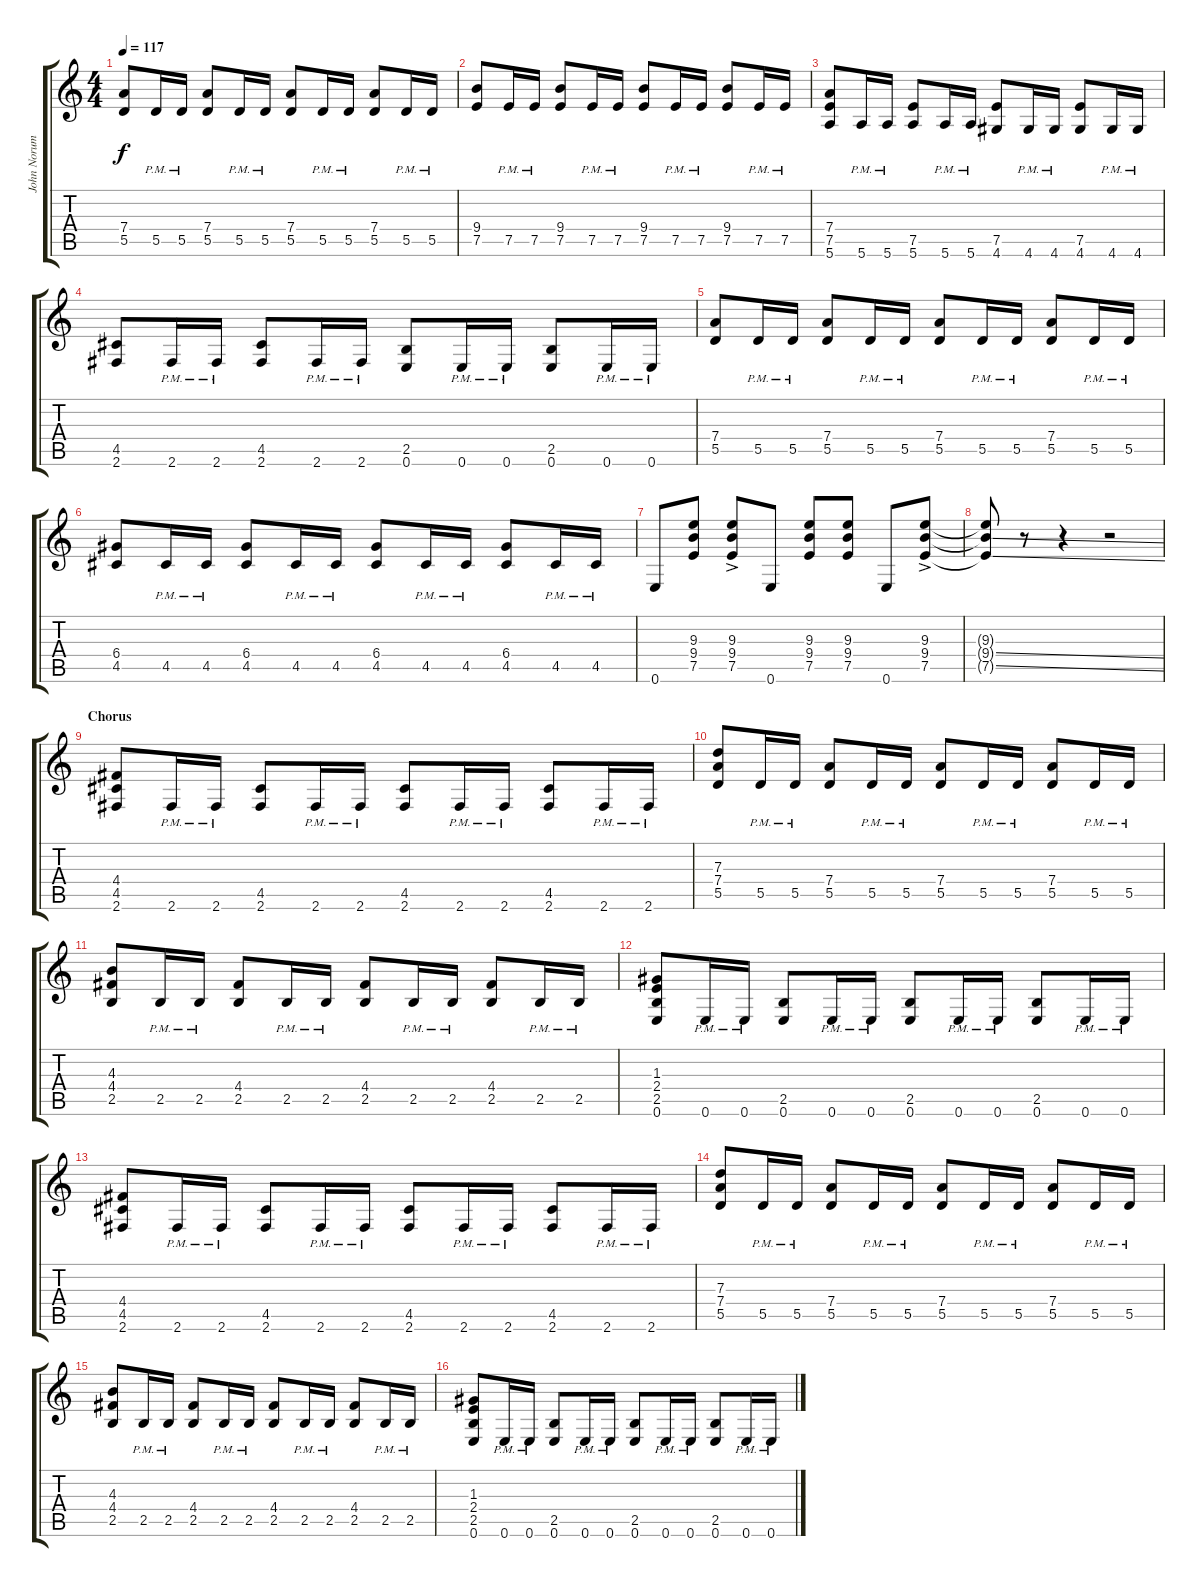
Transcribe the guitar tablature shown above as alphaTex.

\track ("John Norum (Guitar)" "John Norum") {instrument distortionguitar}
\staff {score tabs}
\tuning (E4 B3 G3 D3 A2 E2) {hide}
\ts (4 4)
\tempo 117
\clef g2
\ks c
(7.4 5.5).8{dy f} 5.5{pm}.16 5.5{pm}.16 (7.4 5.5).8 5.5{pm}.16 5.5{pm}.16 (7.4 5.5).8 5.5{pm}.16 5.5{pm}.16 (7.4 5.5).8 5.5{pm}.16 5.5{pm}.16 |
(9.4 7.5).8 7.5{pm}.16 7.5{pm}.16 (9.4 7.5).8 7.5{pm}.16 7.5{pm}.16 (9.4 7.5).8 7.5{pm}.16 7.5{pm}.16 (9.4 7.5).8 7.5{pm}.16 7.5{pm}.16 |
(7.4 7.5 5.6).8 5.6{pm}.16 5.6{pm}.16 (7.5 5.6).8 5.6{pm}.16 5.6{pm}.16 (7.5 4.6).8 4.6{pm}.16 4.6{pm}.16 (7.5 4.6).8 4.6{pm}.16 4.6{pm}.16 |
(4.5 2.6).8 2.6{pm}.16 2.6{pm}.16 (4.5 2.6).8 2.6{pm}.16 2.6{pm}.16 (2.5 0.6).8 0.6{pm}.16 0.6{pm}.16 (2.5 0.6).8 0.6{pm}.16 0.6{pm}.16 |
(7.4 5.5).8 5.5{pm}.16 5.5{pm}.16 (7.4 5.5).8 5.5{pm}.16 5.5{pm}.16 (7.4 5.5).8 5.5{pm}.16 5.5{pm}.16 (7.4 5.5).8 5.5{pm}.16 5.5{pm}.16 |
(6.4 4.5).8 4.5{pm}.16 4.5{pm}.16 (6.4 4.5).8 4.5{pm}.16 4.5{pm}.16 (6.4 4.5).8 4.5{pm}.16 4.5{pm}.16 (6.4 4.5).8 4.5{pm}.16 4.5{pm}.16 |
0.6.8 (9.3 9.4 7.5).8 (9.3{ac} 9.4{ac} 7.5{ac}).8 0.6.8 (9.3 9.4 7.5).8 (9.3 9.4 7.5).8 0.6.8 (9.3{ac} 9.4{ac} 7.5{ac}).8 |
(9.3{t} 9.4{ss t} 7.5{ss t}).8 r.8 r.4 r.2 |
\section ("" "Chorus")
(4.4 4.5 2.6).8 2.6{pm}.16 2.6{pm}.16 (4.5 2.6).8 2.6{pm}.16 2.6{pm}.16 (4.5 2.6).8 2.6{pm}.16 2.6{pm}.16 (4.5 2.6).8 2.6{pm}.16 2.6{pm}.16 |
(7.3 7.4 5.5).8 5.5{pm}.16 5.5{pm}.16 (7.4 5.5).8 5.5{pm}.16 5.5{pm}.16 (7.4 5.5).8 5.5{pm}.16 5.5{pm}.16 (7.4 5.5).8 5.5{pm}.16 5.5{pm}.16 |
(4.3 4.4 2.5).8 2.5{pm}.16 2.5{pm}.16 (4.4 2.5).8 2.5{pm}.16 2.5{pm}.16 (4.4 2.5).8 2.5{pm}.16 2.5{pm}.16 (4.4 2.5).8 2.5{pm}.16 2.5{pm}.16 |
(1.3 2.4 2.5 0.6).8 0.6{pm}.16 0.6{pm}.16 (2.5 0.6).8 0.6{pm}.16 0.6{pm}.16 (2.5 0.6).8 0.6{pm}.16 0.6{pm}.16 (2.5 0.6).8 0.6{pm}.16 0.6{pm}.16 |
(4.4 4.5 2.6).8 2.6{pm}.16 2.6{pm}.16 (4.5 2.6).8 2.6{pm}.16 2.6{pm}.16 (4.5 2.6).8 2.6{pm}.16 2.6{pm}.16 (4.5 2.6).8 2.6{pm}.16 2.6{pm}.16 |
(7.3 7.4 5.5).8 5.5{pm}.16 5.5{pm}.16 (7.4 5.5).8 5.5{pm}.16 5.5{pm}.16 (7.4 5.5).8 5.5{pm}.16 5.5{pm}.16 (7.4 5.5).8 5.5{pm}.16 5.5{pm}.16 |
(4.3 4.4 2.5).8 2.5{pm}.16 2.5{pm}.16 (4.4 2.5).8 2.5{pm}.16 2.5{pm}.16 (4.4 2.5).8 2.5{pm}.16 2.5{pm}.16 (4.4 2.5).8 2.5{pm}.16 2.5{pm}.16 |
(1.3 2.4 2.5 0.6).8 0.6{pm}.16 0.6{pm}.16 (2.5 0.6).8 0.6{pm}.16 0.6{pm}.16 (2.5 0.6).8 0.6{pm}.16 0.6{pm}.16 (2.5 0.6).8 0.6{pm}.16 0.6{pm}.16
